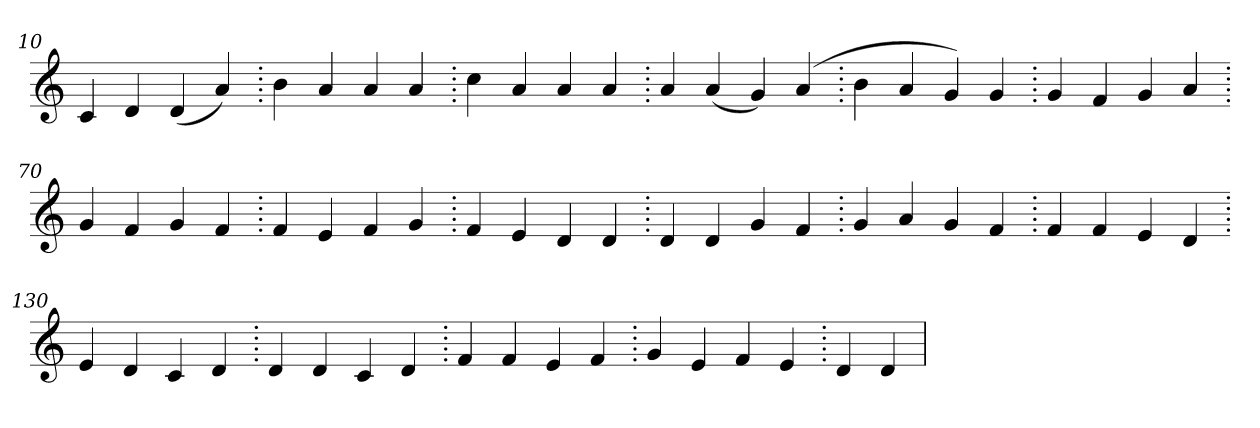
**kern
*part1
*staff1
*clefG2
=10.
4c
4d
(>4d
4a)
=20.
4b
4a
4a
4a
=30.
4cc
4a
4a
4a
=40.
4a
(>4a
4g)
(>4a
=50.
4b
4a
4g)
4g
=60.
4g
4f
4g
4a
=70.
4g
4f
4g
4f
=80.
4f
4e
4f
4g
=90.
4f
4e
4d
4d
=100.
4d
4d
4g
4f
=110.
4g
4a
4g
4f
=120.
4f
4f
4e
4d
=130.
4e
4d
4c
4d
=140.
4d
4d
4c
4d
=150.
4f
4f
4e
4f
=160.
4g
4e
4f
4e
=170.
4d
4d
=
*-
